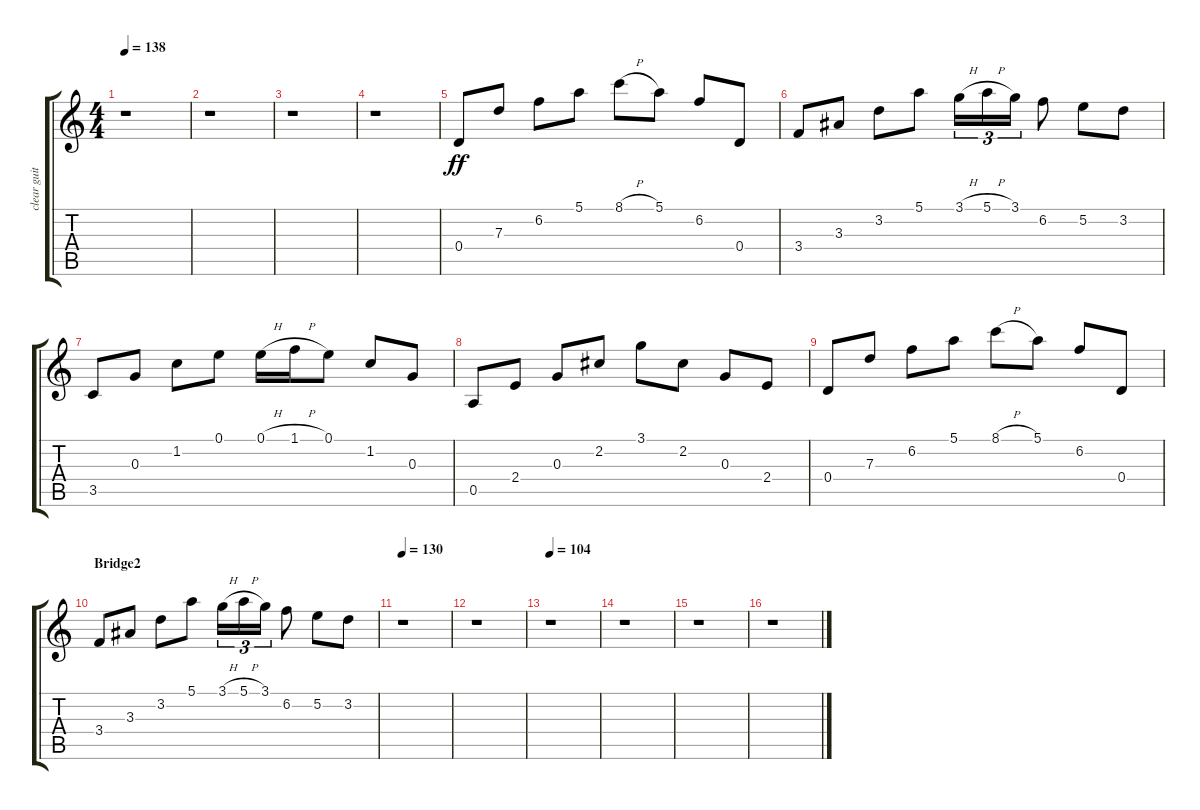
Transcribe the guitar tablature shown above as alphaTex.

\track ("clear guitar 2" "clear guit") {instrument electricguitarjazz}
\staff {score tabs}
\tuning (E4 B3 G3 D3 A2 E2) {hide}
\ts (4 4)
\tempo 138
\clef g2
\ks c
r.1{dy ff} |
r.1 |
r.1 |
r.1 |
0.4.8 7.3.8 6.2.8 5.1.8 8.1{h}.8 5.1.8 6.2.8 0.4.8 |
3.4.8 3.3.8 3.2.8 5.1.8 3.1{h}.16{tu (3 2)} 5.1{h}.16{tu (3 2)} 3.1.16{tu (3 2)} 6.2.8 5.2.8 3.2.8 |
3.5.8 0.3.8 1.2.8 0.1.8 0.1{h}.16 1.1{h}.16 0.1.8 1.2.8 0.3.8 |
0.5.8 2.4.8 0.3.8 2.2.8 3.1.8 2.2.8 0.3.8 2.4.8 |
0.4.8 7.3.8 6.2.8 5.1.8 8.1{h}.8 5.1.8 6.2.8 0.4.8 |
\section ("" "Bridge2")
3.4.8 3.3.8 3.2.8 5.1.8 3.1{h}.16{tu (3 2)} 5.1{h}.16{tu (3 2)} 3.1.16{tu (3 2)} 6.2.8 5.2.8 3.2.8 |
\tempo 130
r.1 |
r.1 |
\tempo 104
r.1 |
r.1 |
r.1 |
r.1
